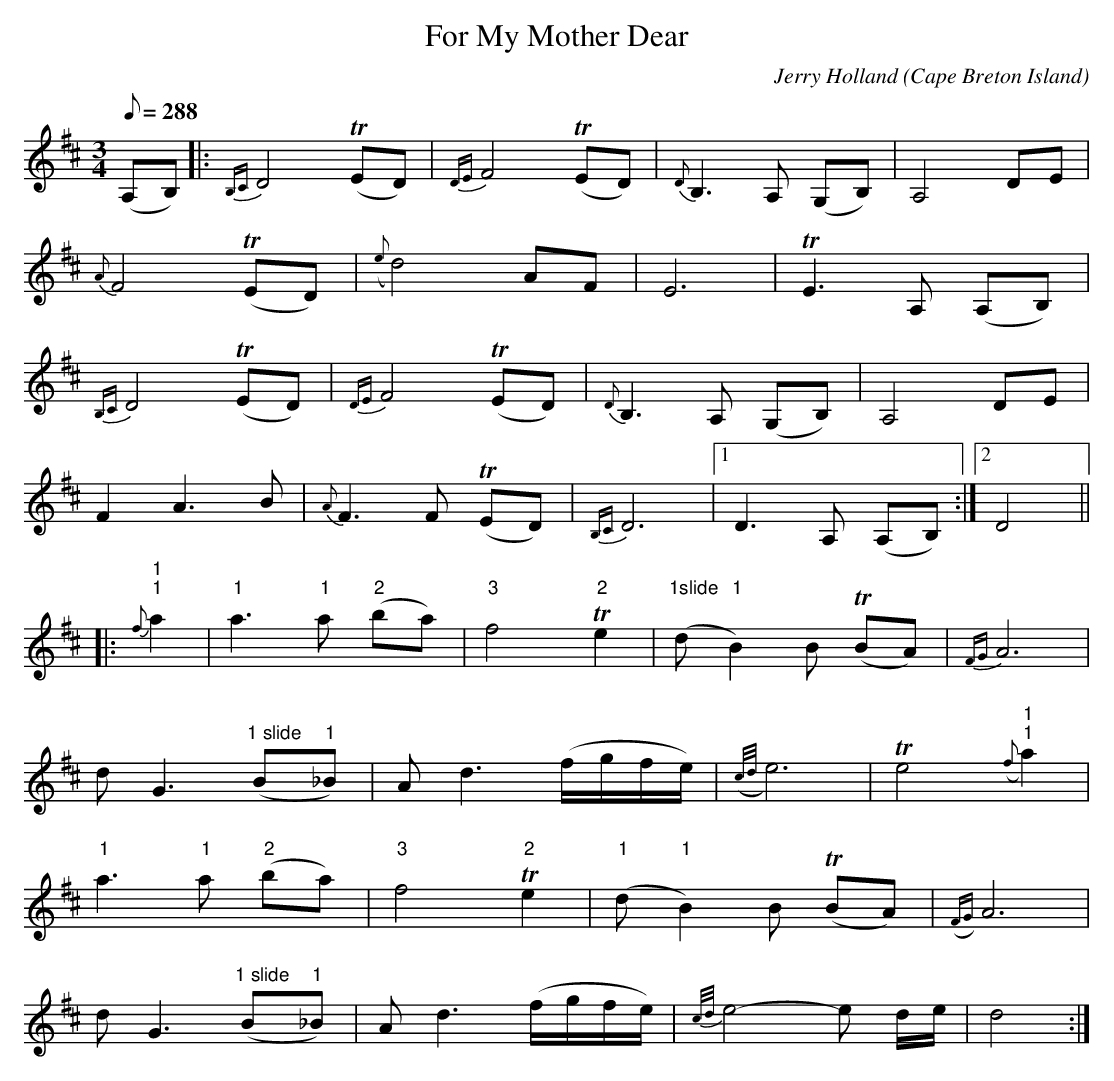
X:1
T:For My Mother Dear
C:Jerry Holland
O:Cape Breton Island
L:1/8
Q:288
M:3/4
K:D
(A,B,)|:{B,C}D4 (TED)|{DE}F4 (TED)|{D}B,3 A, (G,B,)|A,4 DE|
{A}F4 (TED)|({e}d4) AF|E6|TE3A, (A,B,)|
{B,C}D4 (TED)|{DE}F4 (TED)|{D}B,3 A, (G,B,)|A,4 DE|
F2A3B|{A}F3 F (TED)|{B,C}D6|1D3 A, (A,B,):|2D4||
|:"1"{f}"1"a2|"1"a3"1"a ("2"ba)|\
"3"f4"2"Te2|("1slide"d"1"B2)B (TBA)|{FG}A6|
dG3("1 slide"B"1"_B)|Ad3(f/g/f/e/)|({c/d/}e6)|Te4 ("1"{f}"1"a2)|
"1"a3"1"a ("2"ba)|"3"f4"2"Te2|("1"d"1"B2)B (TBA)|({FG})A6|
dG3("1 slide"B"1"_B)|Ad3(f/g/f/e/)|{c/d/}e4-e d/e/|d4:|
